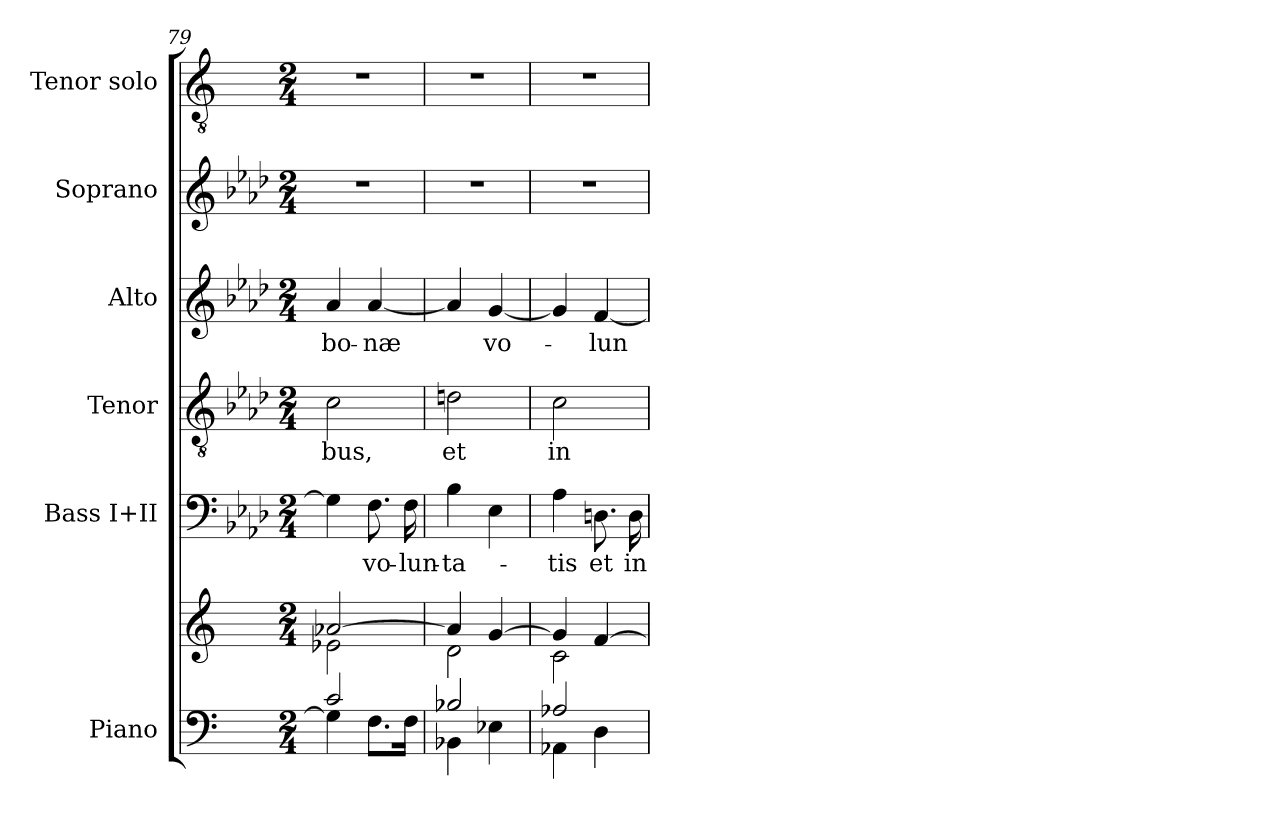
**kern	**kern	**kern	**text	**kern	**text	**kern	**text	**kern	**kern
*part6	*part6	*part5	*part5	*part4	*part4	*part3	*part3	*part2	*part1
*staff7	*staff6	*staff5	*staff5	*staff4	*staff4	*staff3	*staff3	*staff2	*staff1
*I"Piano	*	*I"Bass I+II	*	*I"Tenor	*	*I"Alto	*	*I"Soprano	*I"Tenor solo
*I'Pno.	*	*I'B.I+II	*	*I'T.	*	*I'A.	*	*I'S.	*I'T.s
*clefF4	*clefG2	*clefF4	*	*clefGv2	*	*clefG2	*	*clefG2	*clefGv2
*k[]	*k[]	*k[b-e-a-d-]	*	*k[b-e-a-d-]	*	*k[b-e-a-d-]	*	*k[b-e-a-d-]	*k[]
*M2/4	*M2/4	*M2/4	*	*M2/4	*	*M2/4	*	*M2/4	*M2/4
=79	=79	=79	=79	=79	=79	=79	=79	=79	=79
*^	*^	*	*	*	*	*	*	*	*
4G\]	2c/	[2a-X/	2e-X\	4G\]	.	2c\	-bus,	4a-/	bo-	2r	2r
8.F\L	.	.	.	8.F\	vo-	.	.	[4a-/	-næ	.	.
16F\Jk	.	.	.	16F\	-lun-	.	.	.	.	.	.
=80	=80	=80	=80	=80	=80	=80	=80	=80	=80	=80	=80
4BB-X\	2B-X/	4a-/]	2d\	4B-\	-ta-	2dn\	et	4a-/]	.	2r	2r
4E-X\	.	[4g/	.	4E-\	.	.	.	[4g/	vo-	.	.
=81	=81	=81	=81	=81	=81	=81	=81	=81	=81	=81	=81
4AA-X\	2A-X/	4g/]	2c\	4A-\	-tis	2c\	in	4g/]	.	2r	2r
4D\	.	[4f/	.	8.Dn\	et	.	.	[4f/	-lun-	.	.
.	.	.	.	16D\	in	.	.	.	.	.	.
*v	*v	*	*	*	*	*	*	*	*	*	*
*	*v	*v	*	*	*	*	*	*	*	*
=	=	=	=	=	=	=	=	=	=
*-	*-	*-	*-	*-	*-	*-	*-	*-	*-
